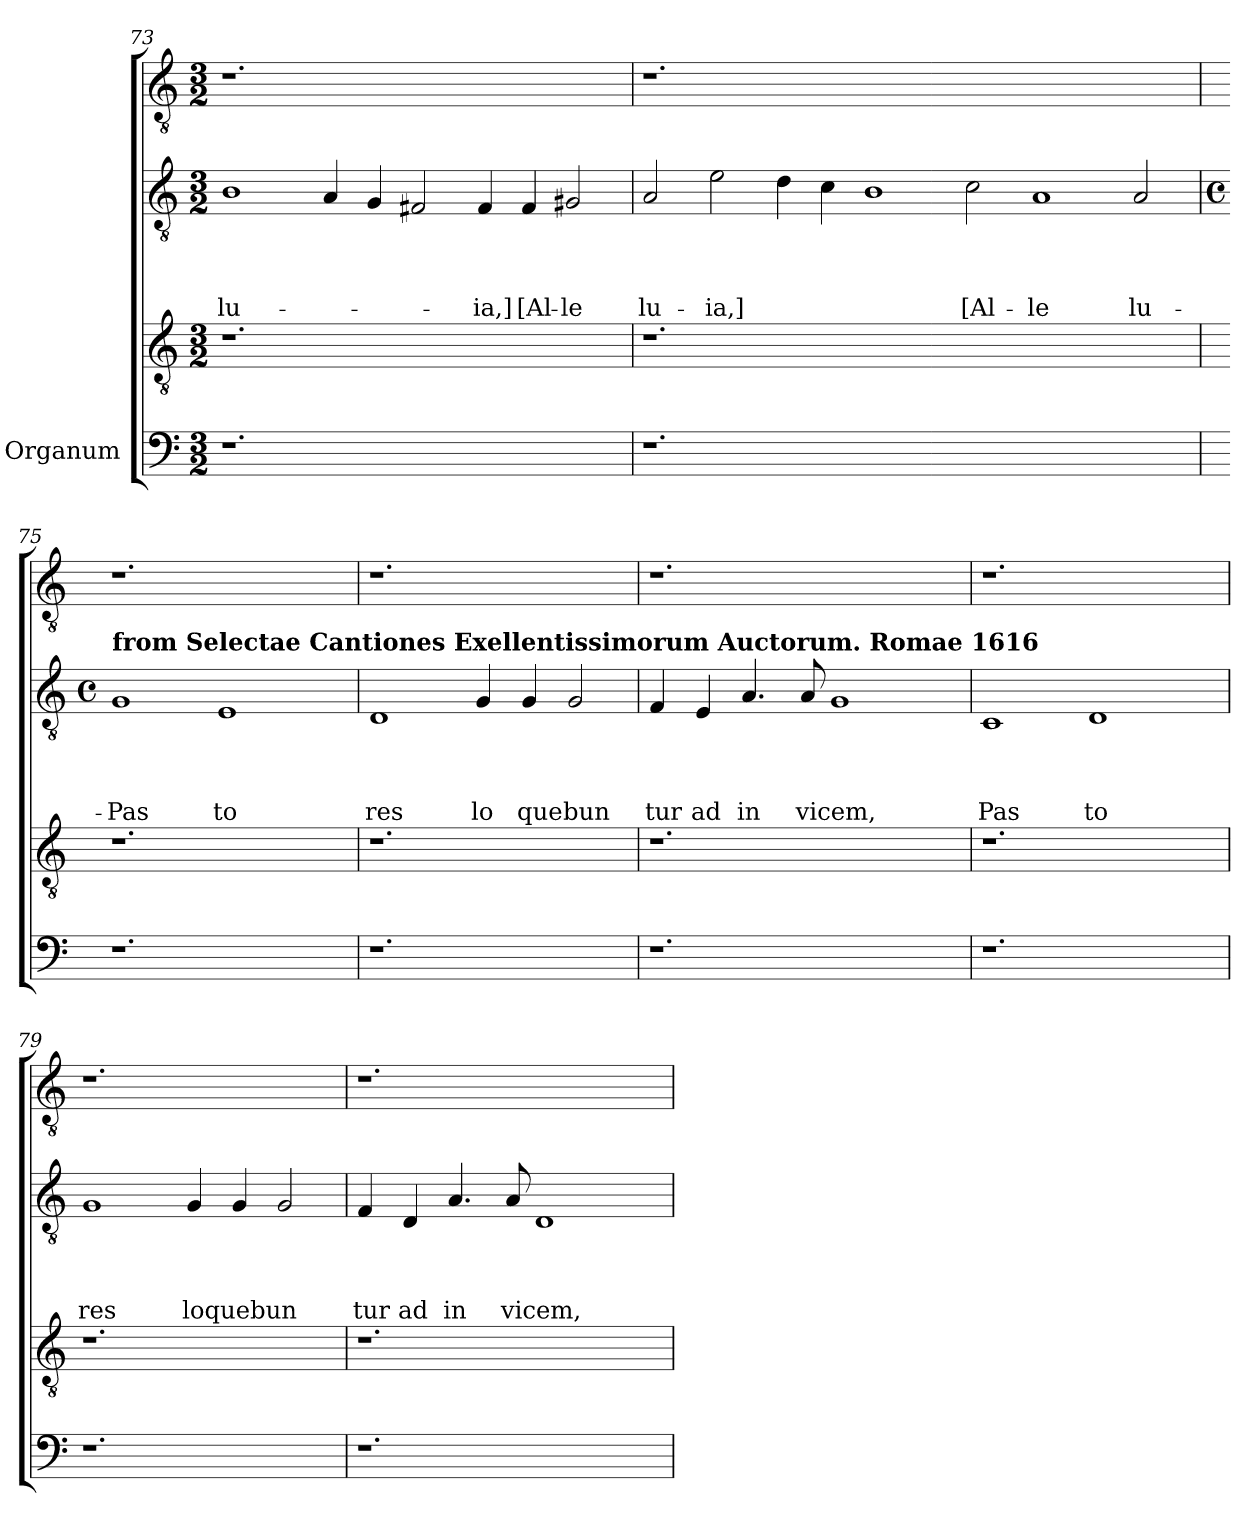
**kern	**kern	**kern	**text	**text	**text	**text	**kern
*part4	*part3	*part2	*part2	*part2	*part2	*part2	*part1
*staff4	*staff3	*staff2	*staff2	*staff2	*staff2	*staff2	*staff1
*I"Organum	*	*	*	*	*	*	*
!!LO:LB:g=z
*clefF4	*clefGv2	*clefGv2	*	*	*	*	*clefGv2
*k[]	*k[]	*k[]	*	*	*	*	*k[]
*C:	*C:	*C:	*	*	*	*	*C:
*M3/2	*M3/2	*M3/2	*	*	*	*	*M3/2
=73	=73	=73	=73	=73	=73	=73	=73
!	!	!	!	!	!	!LO:LY:b	!
1.r	1.r	1B	.	.	.	lu-	1.r
.	.	4A/	.	.	.	.	.
.	.	4G/	.	.	.	.	.
1.ryy	1.ryy	2F#X/	.	.	.	.	1.ryy
!	!	!	!	!	!	!LO:LY:b	!
.	.	4F#/	.	.	.	-ia,]	.
!	!	!	!	!	!	!LO:LY:b	!
.	.	4F#/	.	.	.	[Al-	.
!	!	!	!	!	!	!LO:LY:b	!
.	.	2G#X/	.	.	.	-le	.
=74	=74	=74	=74	=74	=74	=74	=74
!	!	!	!	!	!	!LO:LY:b	!
1.r	1.r	2A/	.	.	.	lu-	1.r
!	!	!	!	!	!	!LO:LY:b	!
.	.	2e\	.	.	.	-ia,]	.
.	.	4d\	.	.	.	.	.
.	.	4c\	.	.	.	.	.
0.ryy	0.ryy	1B	.	.	.	.	0.ryy
!	!	!	!	!	!	!LO:LY:b	!
.	.	2c\	.	.	.	[Al-	.
!	!	!	!	!	!	!LO:LY:b	!
.	.	1A	.	.	.	-le	.
!	!	!	!	!	!	!LO:LY:b	!
.	.	2A/	.	.	.	lu-	.
!!LO:PB:g=z
=75	=75	=75	=75	=75	=75	=75	=75
*	*	*M4/4	*	*	*	*	*
*	*	*met(c)	*	*	*	*	*
!	!	!LO:TX:a:B:t=from Selectae Cantiones Exellentissimorum Auctorum. Romae 1616	!	!	!	!	!
!	!	!	!	!	!	!LO:LY:b	!
1.r	1.r	1G	.	.	.	-Pas	1.r
!	!	!	!	!	!	!LO:LY:b	!
.	.	1E	.	.	.	to	.
2ryy	2ryy	.	.	.	.	.	2ryy
=76	=76	=76	=76	=76	=76	=76	=76
!	!	!	!	!	!	!LO:LY:b	!
1.r	1.r	1D	.	.	.	res	1.r
!	!	!	!	!	!	!LO:LY:b	!
.	.	4G/	.	.	.	lo	.
!	!	!	!	!	!	!LO:LY:b	!
.	.	4G/	.	.	.	que	.
!	!	!	!	!	!	!LO:LY:b	!
2ryy	2ryy	2G/	.	.	.	bun	2ryy
=77	=77	=77	=77	=77	=77	=77	=77
!	!	!	!	!	!	!LO:LY:b	!
1.r	1.r	4F/	.	.	.	tur	1.r
!	!	!	!	!	!	!LO:LY:b	!
.	.	4E/	.	.	.	ad	.
!	!	!	!	!	!	!LO:LY:b	!
.	.	4.A/	.	.	.	in	.
!	!	!	!	!	!	!LO:LY:b	!
.	.	8A/	.	.	.	vicem,	.
.	.	1G	.	.	.	.	.
2ryy	2ryy	.	.	.	.	.	2ryy
=78	=78	=78	=78	=78	=78	=78	=78
!	!	!	!	!	!	!LO:LY:b	!
1.r	1.r	1C	.	.	.	Pas	1.r
!	!	!	!	!	!	!LO:LY:b	!
.	.	1D	.	.	.	to	.
2ryy	2ryy	.	.	.	.	.	2ryy
!!LO:LB:g=z
=79	=79	=79	=79	=79	=79	=79	=79
!	!	!	!	!	!	!LO:LY:b	!
1.r	1.r	1G	.	.	.	res	1.r
!	!	!	!	!	!	!LO:LY:b	!
.	.	4G/	.	.	.	loquebun	.
.	.	4G/	.	.	.	.	.
2ryy	2ryy	2G/	.	.	.	.	2ryy
=80	=80	=80	=80	=80	=80	=80	=80
!	!	!	!	!	!	!LO:LY:b	!
1.r	1.r	4F/	.	.	.	tur	1.r
!	!	!	!	!	!	!LO:LY:b	!
.	.	4D/	.	.	.	ad	.
!	!	!	!	!	!	!LO:LY:b	!
.	.	4.A/	.	.	.	in	.
!	!	!	!	!	!	!LO:LY:b	!
.	.	8A/	.	.	.	vicem,	.
.	.	1D	.	.	.	.	.
2ryy	2ryy	.	.	.	.	.	2ryy
=	=	=	=	=	=	=	=
*-	*-	*-	*-	*-	*-	*-	*-
